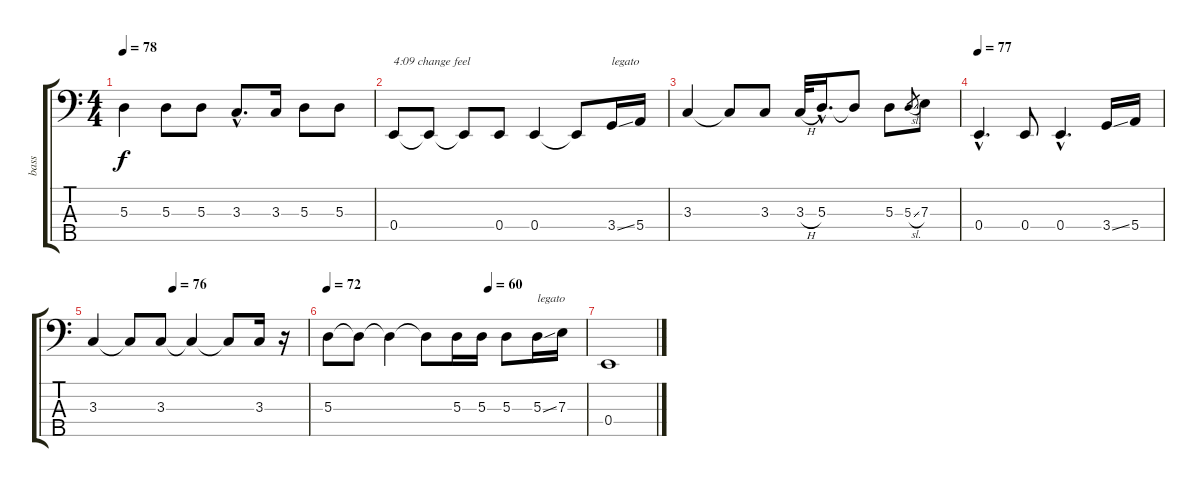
\track ("bass" "bass") {instrument electricbassfinger}
\staff {score tabs}
\tuning (G2 D2 A1 E1 B0) {hide}
\ts (4 4)
\tempo 78
\clef f4
\ks c
5.3.4{txt " " dy f} 5.3.8 5.3.8 3.3{hac}.8{d} 3.3.16 5.3.8 5.3.8 |
0.4.8{txt "4:09 change feel"} 0.4{t}.8 0.4{t}.8 0.4.8 0.4.4 0.4{t}.8 3.4{ss}.16{txt "legato"} 5.4.16 |
3.3.4{txt " "} 3.3{t}.8 3.3.8 3.3{h}.32 5.3{hac}.16{d} 5.3{t}.8 5.3.8 5.3{sl}.8{gr} 7.3.8 |
\tempo 77
0.4{hac}.4{d txt " "} 0.4.8 0.4{hac}.4{d} 3.4{ss}.16 5.4.16 |
\tempo (76 0.375)
3.3.4{txt " "} 3.3{t}.8 3.3.8 3.3{t}.4 3.3{t}.8 3.3.16 r.16 |
\tempo (60 0.625)
\tempo 72
5.3.8{txt " "} 5.3{t}.8 5.3{t}.4 5.3{t}.8 5.3.16 5.3.16 5.3.8 5.3{ss}.16{txt "legato"} 7.3.16 |
0.4.1{txt " "}
